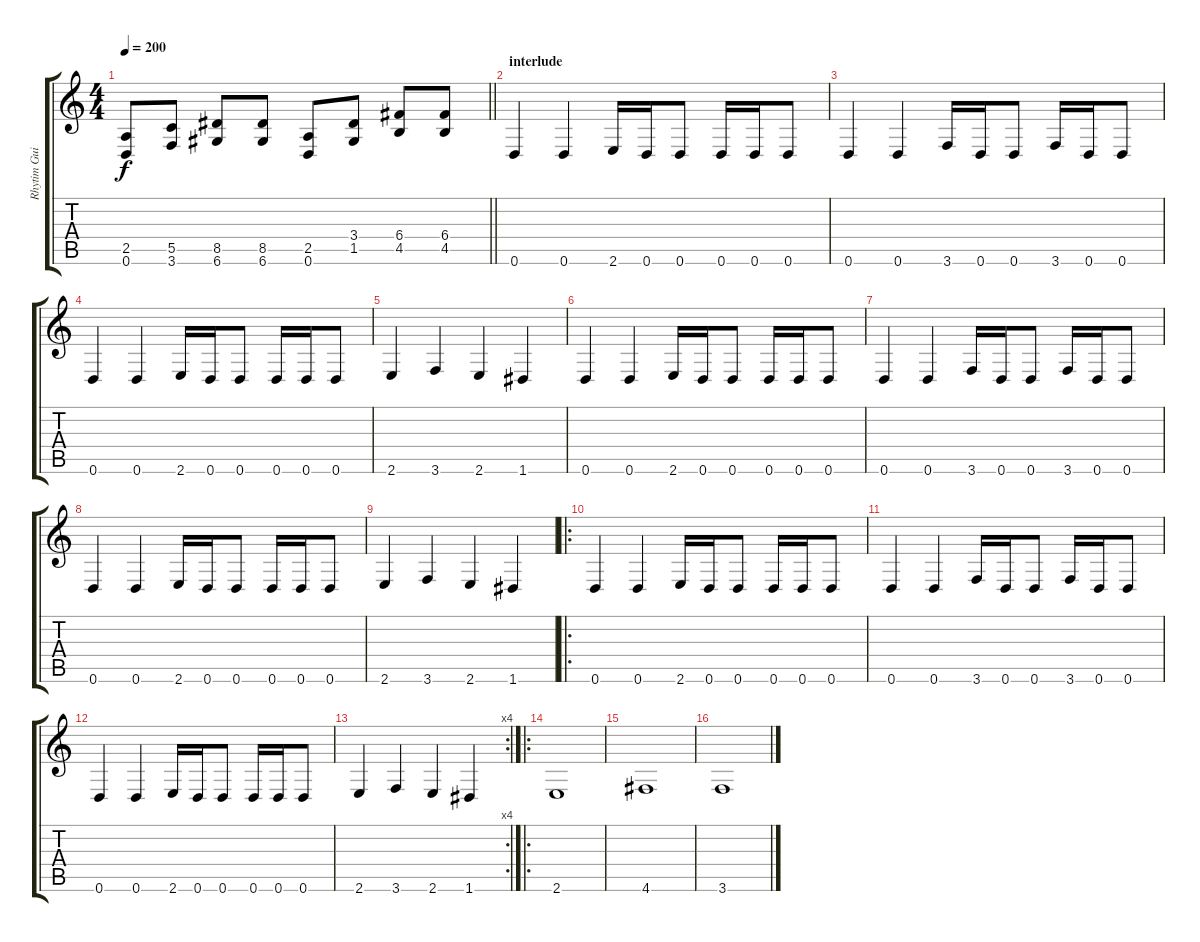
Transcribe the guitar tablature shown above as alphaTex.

\track ("Rhytim Guitar" "Rhytim Gui") {instrument distortionguitar}
\staff {score tabs}
\tuning (D4 A3 F3 C3 G2 D2) {hide}
\ts (4 4)
\tempo 200
\clef g2
\barLineRight lightlight
\ks c
(2.5 0.6).8{dy f} (5.5 3.6).8 (8.5 6.6).8 (8.5 6.6).8 (2.5 0.6).8 (3.4 1.5).8 (6.4 4.5).8 (6.4 4.5).8 |
\section ("" "interlude")
0.6.4 0.6.4 2.6.16 0.6.16 0.6.8 0.6.16 0.6.16 0.6.8 |
0.6.4 0.6.4 3.6.16 0.6.16 0.6.8 3.6.16 0.6.16 0.6.8 |
0.6.4 0.6.4 2.6.16 0.6.16 0.6.8 0.6.16 0.6.16 0.6.8 |
2.6.4 3.6.4 2.6.4 1.6.4 |
0.6.4 0.6.4 2.6.16 0.6.16 0.6.8 0.6.16 0.6.16 0.6.8 |
0.6.4 0.6.4 3.6.16 0.6.16 0.6.8 3.6.16 0.6.16 0.6.8 |
0.6.4 0.6.4 2.6.16 0.6.16 0.6.8 0.6.16 0.6.16 0.6.8 |
2.6.4 3.6.4 2.6.4 1.6.4 |
\ro
0.6.4 0.6.4 2.6.16 0.6.16 0.6.8 0.6.16 0.6.16 0.6.8 |
0.6.4 0.6.4 3.6.16 0.6.16 0.6.8 3.6.16 0.6.16 0.6.8 |
0.6.4 0.6.4 2.6.16 0.6.16 0.6.8 0.6.16 0.6.16 0.6.8 |
\rc 4
2.6.4 3.6.4 2.6.4 1.6.4 |
\ro
2.6.1 |
4.6.1 |
3.6.1
